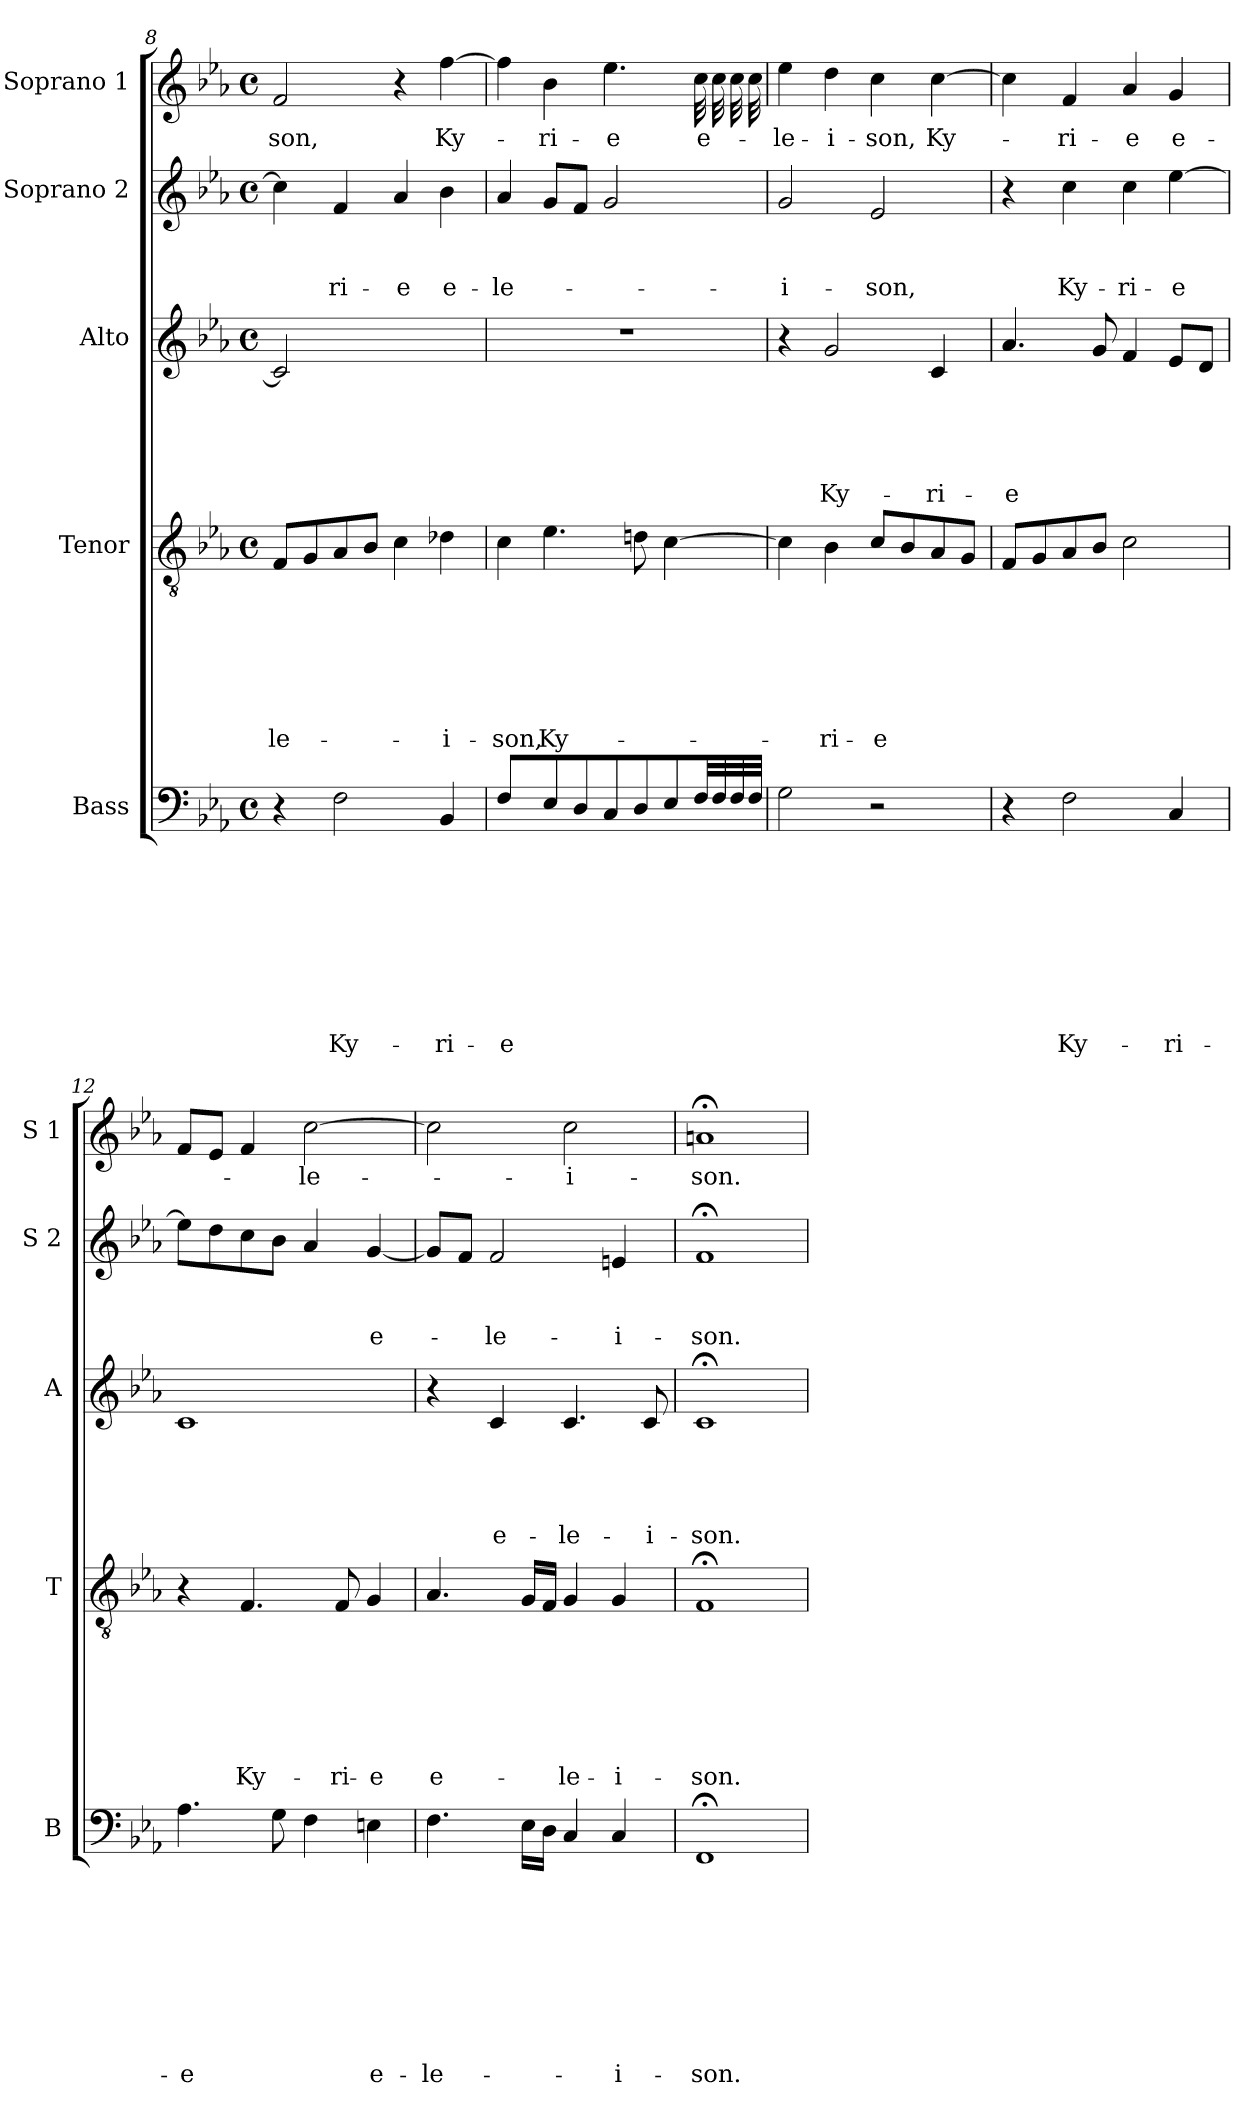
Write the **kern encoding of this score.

**kern	**text	**text	**text	**text	**text	**text	**text	**text	**text	**kern	**text	**text	**text	**text	**text	**text	**text	**kern	**text	**text	**text	**text	**text	**kern	**text	**text	**text	**kern	**text
*part5	*part5	*part5	*part5	*part5	*part5	*part5	*part5	*part5	*part5	*part4	*part4	*part4	*part4	*part4	*part4	*part4	*part4	*part3	*part3	*part3	*part3	*part3	*part3	*part2	*part2	*part2	*part2	*part1	*part1
*staff5	*staff5	*staff5	*staff5	*staff5	*staff5	*staff5	*staff5	*staff5	*staff5	*staff4	*staff4	*staff4	*staff4	*staff4	*staff4	*staff4	*staff4	*staff3	*staff3	*staff3	*staff3	*staff3	*staff3	*staff2	*staff2	*staff2	*staff2	*staff1	*staff1
*I"Bass	*	*	*	*	*	*	*	*	*	*I"Tenor	*	*	*	*	*	*	*	*I"Alto	*	*	*	*	*	*I"Soprano 2	*	*	*	*I"Soprano 1	*
*I'B	*	*	*	*	*	*	*	*	*	*I'T	*	*	*	*	*	*	*	*I'A	*	*	*	*	*	*I'S 2	*	*	*	*I'S 1	*
*clefF4	*	*	*	*	*	*	*	*	*	*clefGv2	*	*	*	*	*	*	*	*clefG2	*	*	*	*	*	*clefG2	*	*	*	*clefG2	*
*k[b-e-a-]	*	*	*	*	*	*	*	*	*	*k[b-e-a-]	*	*	*	*	*	*	*	*k[b-e-a-]	*	*	*	*	*	*k[b-e-a-]	*	*	*	*k[b-e-a-]	*
*E-:	*	*	*	*	*	*	*	*	*	*E-:	*	*	*	*	*	*	*	*E-:	*	*	*	*	*	*E-:	*	*	*	*E-:	*
*M4/4	*	*	*	*	*	*	*	*	*	*M4/4	*	*	*	*	*	*	*	*M4/4	*	*	*	*	*	*M4/4	*	*	*	*M4/4	*
*met(c)	*	*	*	*	*	*	*	*	*	*met(c)	*	*	*	*	*	*	*	*met(c)	*	*	*	*	*	*met(c)	*	*	*	*met(c)	*
=8	=8	=8	=8	=8	=8	=8	=8	=8	=8	=8	=8	=8	=8	=8	=8	=8	=8	=8	=8	=8	=8	=8	=8	=8	=8	=8	=8	=8	=8
!	!	!	!	!	!	!	!	!	!	!	!	!	!	!	!	!	!LO:LY:b	!	!	!	!	!	!	!	!	!	!	!	!LO:LY:b
4r	.	.	.	.	.	.	.	.	.	8F/L	.	.	.	.	.	.	-le-	2c/]	.	.	.	.	.	4cc\]	.	.	.	2f/	-son,
.	.	.	.	.	.	.	.	.	.	8G/	.	.	.	.	.	.	.	.	.	.	.	.	.	.	.	.	.	.	.
!	!	!	!	!	!	!	!	!	!LO:LY:b	!	!	!	!	!	!	!	!	!	!	!	!	!	!	!	!	!	!LO:LY:b	!	!
2F\	.	.	.	.	.	.	.	.	Ky-	8A-/	.	.	.	.	.	.	.	.	.	.	.	.	.	4f/	.	.	-ri-	.	.
.	.	.	.	.	.	.	.	.	.	8B-/J	.	.	.	.	.	.	.	.	.	.	.	.	.	.	.	.	.	.	.
!	!	!	!	!	!	!	!	!	!	!	!	!	!	!	!	!	!	!	!	!	!	!	!	!	!	!	!LO:LY:b	!	!
.	.	.	.	.	.	.	.	.	.	4c\	.	.	.	.	.	.	.	2ryy	.	.	.	.	.	4a-/	.	.	-e	4r	.
!	!	!	!	!	!	!	!	!	!LO:LY:b	!	!	!	!	!	!	!	!LO:LY:b	!	!	!	!	!	!	!	!	!	!LO:LY:b	!	!LO:LY:b
4BB-/	.	.	.	.	.	.	.	.	-ri-	4d-X\	.	.	.	.	.	.	-i-	.	.	.	.	.	.	4b-\	.	.	e-	[>4ff\	Ky-
=9	=9	=9	=9	=9	=9	=9	=9	=9	=9	=9	=9	=9	=9	=9	=9	=9	=9	=9	=9	=9	=9	=9	=9	=9	=9	=9	=9	=9	=9
!	!	!	!	!	!	!	!	!	!LO:LY:b:rj	!	!	!	!	!	!	!	!LO:LY:b	!	!	!	!	!	!	!	!	!	!LO:LY:b	!	!
4F\	.	.	.	.	.	.	.	.	-e	4c\	.	.	.	.	.	.	-son,	1r	.	.	.	.	.	4a-/	.	.	-le-	4ff\]	.
!	!	!	!	!	!	!	!	!	!	!	!	!	!	!	!	!	!LO:LY:b	!	!	!	!	!	!	!	!	!	!	!	!LO:LY:b
8E-\L	.	.	.	.	.	.	.	.	.	4.e-\	.	.	.	.	.	.	Ky-	.	.	.	.	.	.	8g/L	.	.	.	4b-\	-ri-
8D\J	.	.	.	.	.	.	.	.	.	.	.	.	.	.	.	.	.	.	.	.	.	.	.	8f/J	.	.	.	.	.
!	!	!	!	!	!	!	!	!	!	!	!	!	!	!	!	!	!	!	!	!	!	!	!	!	!	!	!	!	!LO:LY:b
8C/L	.	.	.	.	.	.	.	.	.	.	.	.	.	.	.	.	.	.	.	.	.	.	.	2g/	.	.	.	4.ee-\	-e
8D/	.	.	.	.	.	.	.	.	.	8dn\	.	.	.	.	.	.	.	.	.	.	.	.	.	.	.	.	.	.	.
8E-/	.	.	.	.	.	.	.	.	.	[<4c\	.	.	.	.	.	.	.	.	.	.	.	.	.	.	.	.	.	.	.
!	!	!	!	!	!	!	!	!	!	!	!	!	!	!	!	!	!	!	!	!	!	!	!	!	!	!	!	!	!LO:LY:b
*tremolo	*	*	*	*	*	*	*	*	*	*	*	*	*	*	*	*	*	*	*	*	*	*	*	*	*	*	*	*	*
*	*	*	*	*	*	*	*	*	*	*	*	*	*	*	*	*	*	*	*	*	*	*	*	*	*	*	*	*tremolo	*
32F/	.	.	.	.	.	.	.	.	.	.	.	.	.	.	.	.	.	.	.	.	.	.	.	.	.	.	.	32cc\	e-
32F/	.	.	.	.	.	.	.	.	.	.	.	.	.	.	.	.	.	.	.	.	.	.	.	.	.	.	.	32cc\	.
32F/	.	.	.	.	.	.	.	.	.	.	.	.	.	.	.	.	.	.	.	.	.	.	.	.	.	.	.	32cc\	.
32F/JJJ	.	.	.	.	.	.	.	.	.	.	.	.	.	.	.	.	.	.	.	.	.	.	.	.	.	.	.	32cc\	.
*	*	*	*	*	*	*	*	*	*	*	*	*	*	*	*	*	*	*	*	*	*	*	*	*	*	*	*	*Xtremolo	*
*Xtremolo	*	*	*	*	*	*	*	*	*	*	*	*	*	*	*	*	*	*	*	*	*	*	*	*	*	*	*	*	*
!!LO:LB:g=z
=10	=10	=10	=10	=10	=10	=10	=10	=10	=10	=10	=10	=10	=10	=10	=10	=10	=10	=10	=10	=10	=10	=10	=10	=10	=10	=10	=10	=10	=10
!	!	!	!	!	!	!	!	!	!	!	!	!	!	!	!	!	!	!	!	!	!	!	!	!	!	!	!LO:LY:b	!	!LO:LY:b
2G\	.	.	.	.	.	.	.	.	.	4c\]	.	.	.	.	.	.	.	4r	.	.	.	.	.	2g/	.	.	-i-	4ee-\	-le-
!	!	!	!	!	!	!	!	!	!	!	!	!	!	!	!	!	!LO:LY:b	!	!	!	!	!	!LO:LY:b	!	!	!	!	!	!LO:LY:b
.	.	.	.	.	.	.	.	.	.	4B-\	.	.	.	.	.	.	-ri-	2g/	.	.	.	.	Ky-	.	.	.	.	4dd\	-i-
!	!	!	!	!	!	!	!	!	!	!	!	!	!	!	!	!	!LO:LY:b:rj	!	!	!	!	!	!	!	!	!	!LO:LY:b	!	!LO:LY:b
2r	.	.	.	.	.	.	.	.	.	8c/L	.	.	.	.	.	.	-e	.	.	.	.	.	.	2e-/	.	.	-son,	4cc\	-son,
.	.	.	.	.	.	.	.	.	.	8B-/	.	.	.	.	.	.	.	.	.	.	.	.	.	.	.	.	.	.	.
!	!	!	!	!	!	!	!	!	!	!	!	!	!	!	!	!	!	!	!	!	!	!	!LO:LY:b	!	!	!	!	!	!LO:LY:b
.	.	.	.	.	.	.	.	.	.	8A-/	.	.	.	.	.	.	.	4c/	.	.	.	.	-ri-	.	.	.	.	[>4cc\	Ky-
.	.	.	.	.	.	.	.	.	.	8G/J	.	.	.	.	.	.	.	.	.	.	.	.	.	.	.	.	.	.	.
=11	=11	=11	=11	=11	=11	=11	=11	=11	=11	=11	=11	=11	=11	=11	=11	=11	=11	=11	=11	=11	=11	=11	=11	=11	=11	=11	=11	=11	=11
!	!	!	!	!	!	!	!	!	!	!	!	!	!	!	!	!	!	!	!	!	!	!	!LO:LY:b:rj	!	!	!	!	!	!
4r	.	.	.	.	.	.	.	.	.	8F/L	.	.	.	.	.	.	.	4.a-/	.	.	.	.	-e	4r	.	.	.	4cc\]	.
.	.	.	.	.	.	.	.	.	.	8G/	.	.	.	.	.	.	.	.	.	.	.	.	.	.	.	.	.	.	.
!	!	!	!	!	!	!	!	!	!LO:LY:b	!	!	!	!	!	!	!	!	!	!	!	!	!	!	!	!	!	!LO:LY:b	!	!LO:LY:b
2F\	.	.	.	.	.	.	.	.	Ky-	8A-/	.	.	.	.	.	.	.	.	.	.	.	.	.	4cc\	.	.	Ky-	4f/	-ri-
.	.	.	.	.	.	.	.	.	.	8B-/J	.	.	.	.	.	.	.	8g/	.	.	.	.	.	.	.	.	.	.	.
!	!	!	!	!	!	!	!	!	!	!	!	!	!	!	!	!	!	!	!	!	!	!	!	!	!	!	!LO:LY:b	!	!LO:LY:b
.	.	.	.	.	.	.	.	.	.	2c\	.	.	.	.	.	.	.	4f/	.	.	.	.	.	4cc\	.	.	-ri-	4a-/	-e
!	!	!	!	!	!	!	!	!	!LO:LY:b	!	!	!	!	!	!	!	!	!	!	!	!	!	!	!	!	!	!LO:LY:b:rj	!	!LO:LY:b
4C/	.	.	.	.	.	.	.	.	-ri-	.	.	.	.	.	.	.	.	8e-/L	.	.	.	.	.	[>4ee-\	.	.	-e	4g/	e-
.	.	.	.	.	.	.	.	.	.	.	.	.	.	.	.	.	.	8d/J	.	.	.	.	.	.	.	.	.	.	.
=12	=12	=12	=12	=12	=12	=12	=12	=12	=12	=12	=12	=12	=12	=12	=12	=12	=12	=12	=12	=12	=12	=12	=12	=12	=12	=12	=12	=12	=12
!	!	!	!	!	!	!	!	!	!LO:LY:b:rj	!	!	!	!	!	!	!	!	!	!	!	!	!	!	!	!	!	!	!	!
4.A-\	.	.	.	.	.	.	.	.	-e	4r	.	.	.	.	.	.	.	1c	.	.	.	.	.	8ee-\L]	.	.	.	8f/L	.
.	.	.	.	.	.	.	.	.	.	.	.	.	.	.	.	.	.	.	.	.	.	.	.	8dd\	.	.	.	8e-/J	.
!	!	!	!	!	!	!	!	!	!	!	!	!	!	!	!	!	!LO:LY:b	!	!	!	!	!	!	!	!	!	!	!	!
.	.	.	.	.	.	.	.	.	.	4.F/	.	.	.	.	.	.	Ky-	.	.	.	.	.	.	8cc\	.	.	.	4f/	.
8G\	.	.	.	.	.	.	.	.	.	.	.	.	.	.	.	.	.	.	.	.	.	.	.	8b-\J	.	.	.	.	.
!	!	!	!	!	!	!	!	!	!	!	!	!	!	!	!	!	!	!	!	!	!	!	!	!	!	!	!	!	!LO:LY:b
4F\	.	.	.	.	.	.	.	.	.	.	.	.	.	.	.	.	.	.	.	.	.	.	.	4a-/	.	.	.	[>2cc\	-le-
!	!	!	!	!	!	!	!	!	!	!	!	!	!	!	!	!	!LO:LY:b	!	!	!	!	!	!	!	!	!	!	!	!
.	.	.	.	.	.	.	.	.	.	8F/	.	.	.	.	.	.	-ri-	.	.	.	.	.	.	.	.	.	.	.	.
!	!	!	!	!	!	!	!	!	!LO:LY:b	!	!	!	!	!	!	!	!LO:LY:b	!	!	!	!	!	!	!	!	!	!LO:LY:b	!	!
4En\	.	.	.	.	.	.	.	.	e-	4G/	.	.	.	.	.	.	-e	.	.	.	.	.	.	[<4g/	.	.	e-	.	.
=13	=13	=13	=13	=13	=13	=13	=13	=13	=13	=13	=13	=13	=13	=13	=13	=13	=13	=13	=13	=13	=13	=13	=13	=13	=13	=13	=13	=13	=13
!	!	!	!	!	!	!	!	!	!LO:LY:b	!	!	!	!	!	!	!	!LO:LY:b	!	!	!	!	!	!	!	!	!	!	!	!
4.F\	.	.	.	.	.	.	.	.	-le-	4.A-/	.	.	.	.	.	.	e-	4r	.	.	.	.	.	8g/L]	.	.	.	2cc\]	.
.	.	.	.	.	.	.	.	.	.	.	.	.	.	.	.	.	.	.	.	.	.	.	.	8f/J	.	.	.	.	.
!	!	!	!	!	!	!	!	!	!	!	!	!	!	!	!	!	!	!	!	!	!	!	!LO:LY:b	!	!	!	!LO:LY:b	!	!
.	.	.	.	.	.	.	.	.	.	.	.	.	.	.	.	.	.	4c/	.	.	.	.	e-	2f/	.	.	-le-	.	.
16E-\LL	.	.	.	.	.	.	.	.	.	16G/LL	.	.	.	.	.	.	.	.	.	.	.	.	.	.	.	.	.	.	.
16D\JJ	.	.	.	.	.	.	.	.	.	16F/JJ	.	.	.	.	.	.	.	.	.	.	.	.	.	.	.	.	.	.	.
!	!	!	!	!	!	!	!	!	!	!	!	!	!	!	!	!	!LO:LY:b	!	!	!	!	!	!LO:LY:b	!	!	!	!	!	!LO:LY:b
4C/	.	.	.	.	.	.	.	.	.	4G/	.	.	.	.	.	.	-le-	4.c/	.	.	.	.	-le-	.	.	.	.	2cc\	-i-
!	!	!	!	!	!	!	!	!	!LO:LY:b	!	!	!	!	!	!	!	!LO:LY:b	!	!	!	!	!	!	!	!	!	!LO:LY:b	!	!
4C/	.	.	.	.	.	.	.	.	-i-	4G/	.	.	.	.	.	.	-i-	.	.	.	.	.	.	4en/	.	.	-i-	.	.
!	!	!	!	!	!	!	!	!	!	!	!	!	!	!	!	!	!	!	!	!	!	!	!LO:LY:b	!	!	!	!	!	!
.	.	.	.	.	.	.	.	.	.	.	.	.	.	.	.	.	.	8c/	.	.	.	.	-i-	.	.	.	.	.	.
=14	=14	=14	=14	=14	=14	=14	=14	=14	=14	=14	=14	=14	=14	=14	=14	=14	=14	=14	=14	=14	=14	=14	=14	=14	=14	=14	=14	=14	=14
!	!	!	!	!	!	!	!	!	!LO:LY:b	!	!	!	!	!	!	!	!LO:LY:b	!	!	!	!	!	!LO:LY:b	!	!	!	!LO:LY:b	!	!LO:LY:b
1FF;	.	.	.	.	.	.	.	.	-son.	1F;	.	.	.	.	.	.	-son.	1c;	.	.	.	.	-son.	1f;	.	.	-son.	1an;	-son.
=	=	=	=	=	=	=	=	=	=	=	=	=	=	=	=	=	=	=	=	=	=	=	=	=	=	=	=	=	=
*-	*-	*-	*-	*-	*-	*-	*-	*-	*-	*-	*-	*-	*-	*-	*-	*-	*-	*-	*-	*-	*-	*-	*-	*-	*-	*-	*-	*-	*-
